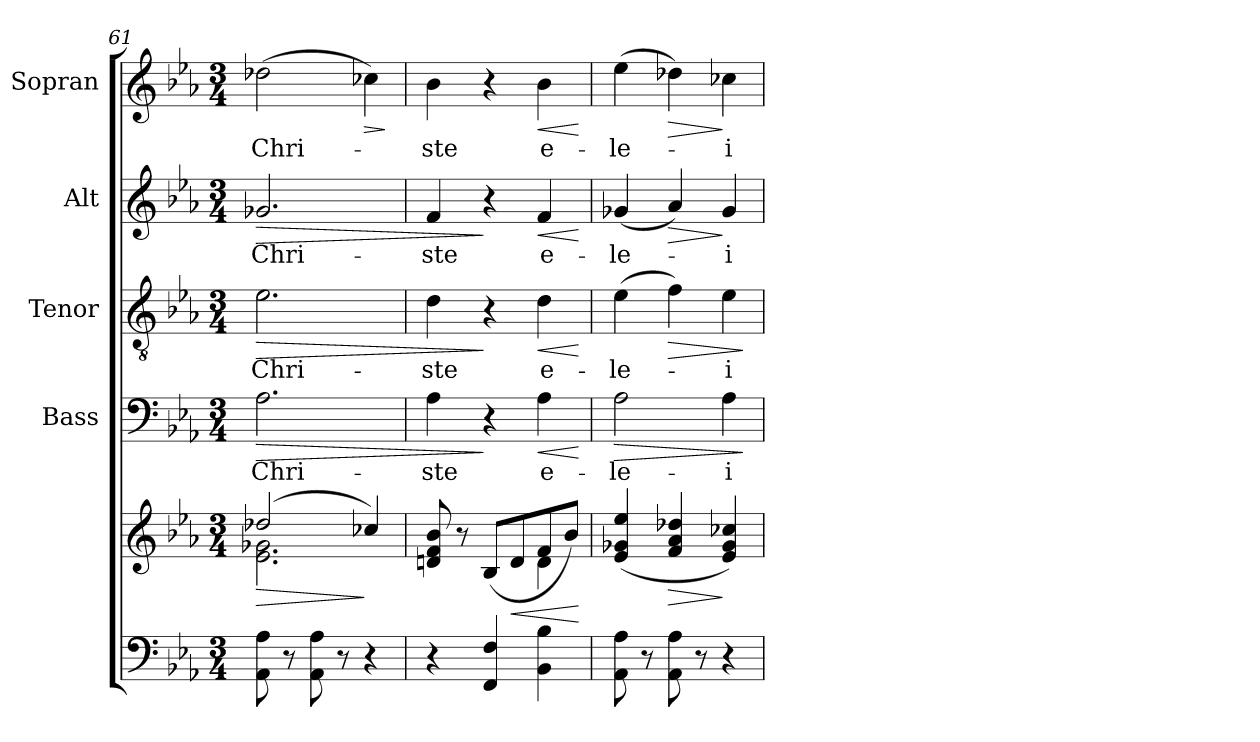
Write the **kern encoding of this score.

**kern	**kern	**dynam	**kern	**text	**dynam	**kern	**text	**dynam	**kern	**text	**dynam	**kern	**text	**dynam
*part5	*part5	*part5	*part4	*part4	*part4	*part3	*part3	*part3	*part2	*part2	*part2	*part1	*part1	*part1
*staff6	*staff5	*staff5/6	*staff4	*staff4	*staff4	*staff3	*staff3	*staff3	*staff2	*staff2	*staff2	*staff1	*staff1	*staff1
*	*	*	*I"Bass	*	*	*I"Tenor	*	*	*I"Alt	*	*	*I"Sopran	*	*
*	*	*	*I'B.	*	*	*I'T.	*	*	*I'A.	*	*	*I'S.	*	*
*clefF4	*clefG2	*	*clefF4	*	*	*clefGv2	*	*	*clefG2	*	*	*clefG2	*	*
*k[b-e-a-]	*k[b-e-a-]	*	*k[b-e-a-]	*	*	*k[b-e-a-]	*	*	*k[b-e-a-]	*	*	*k[b-e-a-]	*	*
*E-:	*E-:	*	*E-:	*	*	*E-:	*	*	*E-:	*	*	*E-:	*	*
*M3/4	*M3/4	*	*M3/4	*	*	*M3/4	*	*	*M3/4	*	*	*M3/4	*	*
=61	=61	=61	=61	=61	=61	=61	=61	=61	=61	=61	=61	=61	=61	=61
!	!	!LO:HP:b	!	!LO:LY:b	!LO:HP:b	!	!LO:LY:b	!LO:HP:b	!	!LO:LY:b	!LO:HP:b	!	!LO:LY:b	!
*	*^	*	*	*	*	*	*	*	*	*	*	*	*	*
8AA-\ 8A-\	(2dd-X/	2.e-\ 2.g-X\	>	2.A-\	Chri-	>	2.e-\	Chri-	>	2.g-X/	Chri-	>	(>2dd-X\	Chri-	.
8r	.	.	.	.	.	.	.	.	.	.	.	.	.	.	.
8AA-\ 8A-\	.	.	.	.	.	.	.	.	.	.	.	.	.	.	.
8r	.	.	.	.	.	.	.	.	.	.	.	.	.	.	.
!	!	!	!	!	!	!	!	!	!	!	!	!	!	!	!LO:HP:b
4r	4cc-X/)	.	]	.	.	.	.	.	.	.	.	.	4cc-X\)	.	>
*	*v	*v	*	*	*	*	*	*	*	*	*	*	*	*	*
.	.	.	.	.	.	.	.	.	.	.	.	.	.	]
!!LO:LB:g=z
=62	=62	=62	=62	=62	=62	=62	=62	=62	=62	=62	=62	=62	=62	=62
*	*^	*	*	*	*	*	*	*	*	*	*	*	*	*
!	!	!	!	!	!LO:LY:b	!	!	!LO:LY:b	!	!	!LO:LY:b	!	!	!LO:LY:b	!
4r	8dn/ 8f/ 8b-/	2ryy	.	4A-\	-ste	.	4d\	-ste	.	4f/	-ste	.	4b-\	-ste	.
.	8r	.	.	.	.	.	.	.	.	.	.	.	.	.	.
4FF/ 4F/	(>8B-/L	.	.	4r	.	]	4r	.	]	4r	.	]	4r	.	.
!	!	!	!LO:HP:b	!	!	!	!	!	!	!	!	!	!	!	!
.	8d/	.	<	.	.	.	.	.	.	.	.	.	.	.	.
!	!	!	!	!	!LO:LY:b	!LO:HP:b	!	!LO:LY:b	!LO:HP:b	!	!LO:LY:b	!LO:HP:b	!	!LO:LY:b	!LO:HP:b
4BB-\ 4B-\	8f/	4d\	.	4A-\	e-	<	4d\	e-	<	4f/	e-	<	4b-\	e-	<
.	8b-/J)	.	.	.	.	.	.	.	.	.	.	.	.	.	.
*	*v	*v	*	*	*	*	*	*	*	*	*	*	*	*	*
.	.	[	.	.	[	.	.	[	.	.	[	.	.	[
=63	=63	=63	=63	=63	=63	=63	=63	=63	=63	=63	=63	=63	=63	=63
!	!	!	!	!LO:LY:b	!LO:HP:b	!	!LO:LY:b	!	!	!LO:LY:b	!	!	!LO:LY:b	!
8AA-\ 8A-\	(4e-/ 4g-X/ 4ee-/	.	2A-\	-le-	>	(>4e-\	-le-	.	(<4g-X/	-le-	.	(>4ee-\	-le-	.
8r	.	.	.	.	.	.	.	.	.	.	.	.	.	.
!	!	!LO:HP:b	!	!	!	!	!	!LO:HP:b	!	!	!LO:HP:b	!	!	!LO:HP:b
8AA-\ 8A-\	4f/ 4a-/ 4dd-X/	>	.	.	.	4f\)	.	>	4a-/)	.	>	4dd-X\)	.	>
8r	.	.	.	.	.	.	.	.	.	.	.	.	.	.
!	!	!	!	!LO:LY:b	!	!	!LO:LY:b	!	!	!LO:LY:b	!	!	!LO:LY:b	!
4r	4e-/ 4g-/ 4cc-X/)	]	4A-\	-i-	.	4e-\	-i-	.	4g-/	-i-	]	4cc-X\	-i-	]
.	.	.	.	.	]	.	.	]	.	.	.	.	.	.
=	=	=	=	=	=	=	=	=	=	=	=	=	=	=
*-	*-	*-	*-	*-	*-	*-	*-	*-	*-	*-	*-	*-	*-	*-
